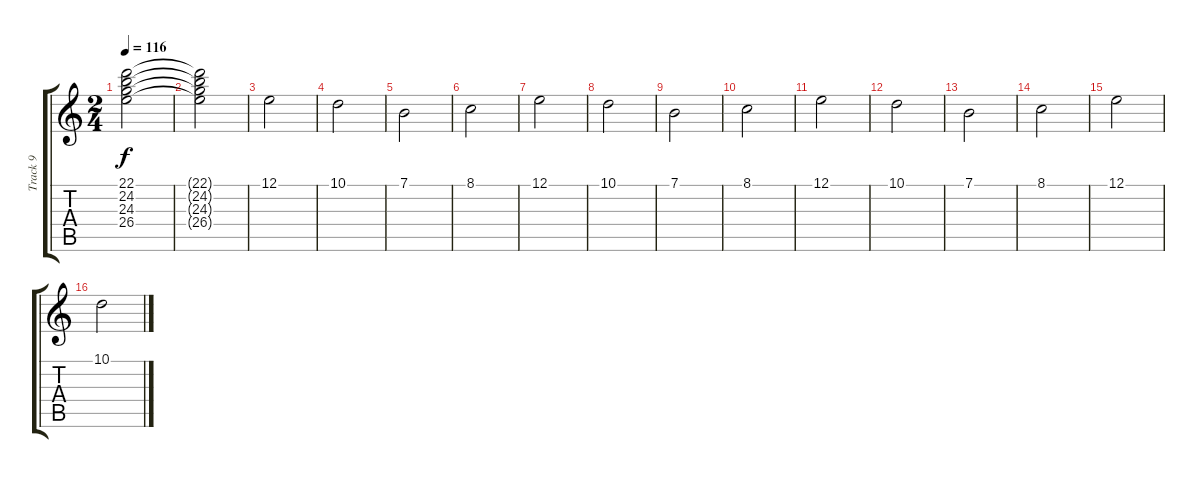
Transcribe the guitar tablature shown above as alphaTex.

\track ("Track 9" "Track 9") {instrument acousticgrandpiano}
\staff {score tabs}
\tuning (E4 B3 G3 D3 A2 E2) {hide}
\ts (2 4)
\tempo 116
\clef g2
\ks c
(22.1 24.2 24.3 26.4).2{dy f} |
(22.1{t} 24.2{t} 24.3{t} 26.4{t}).2 |
12.1.2 |
10.1.2 |
7.1.2 |
8.1.2 |
12.1.2 |
10.1.2 |
7.1.2 |
8.1.2 |
12.1.2 |
10.1.2 |
7.1.2 |
8.1.2 |
12.1.2 |
10.1.2
